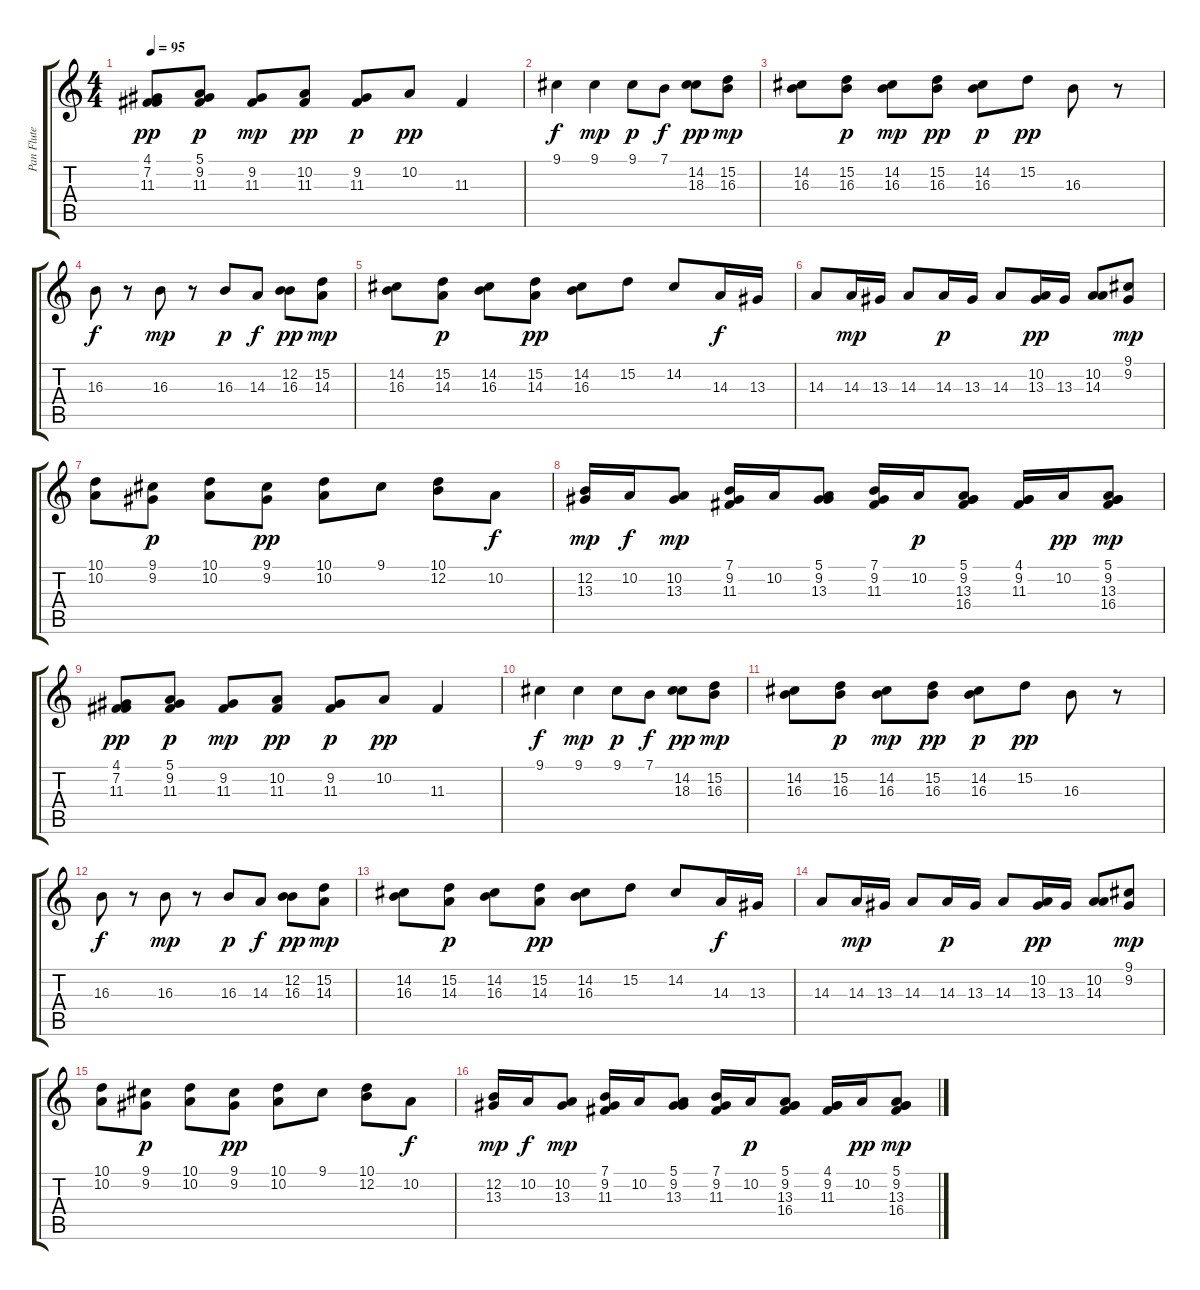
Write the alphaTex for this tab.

\track ("Pan Flute" "Pan Flute") {instrument panflute}
\staff {score tabs}
\tuning (E4 B3 G3 D3 A2 E2) {hide}
\ts (4 4)
\tempo 95
\clef g2
\ks c
(4.1 7.2 11.3).8{dy pp} (5.1 9.2 11.3).8{dy p} (9.2 11.3).8{dy mp} (10.2 11.3).8{dy pp} (9.2 11.3).8{dy p} 10.2.8{dy pp} 11.3.4 |
9.1.4{dy f} 9.1.4{dy mp} 9.1.8{dy p} 7.1.8{dy f} (14.2 18.3).8{dy pp} (15.2 16.3).8{dy mp} |
(14.2 16.3).8 (15.2 16.3).8{dy p} (14.2 16.3).8{dy mp} (15.2 16.3).8{dy pp} (14.2 16.3).8{dy p} 15.2.8{dy pp} 16.3.8 r.8 |
16.3.8{dy f} r.8 16.3.8{dy mp} r.8 16.3.8{dy p} 14.3.8{dy f} (12.2 16.3).8{dy pp} (15.2 14.3).8{dy mp} |
(14.2 16.3).8 (15.2 14.3).8{dy p} (14.2 16.3).8 (15.2 14.3).8{dy pp} (14.2 16.3).8 15.2.8 14.2.8 14.3.16{dy f} 13.3.16 |
14.3.8 14.3.16{dy mp} 13.3.16 14.3.8 14.3.16{dy p} 13.3.16 14.3.8 (10.2 13.3).16{dy pp} 13.3.16 (10.2 14.3).8 (9.1 9.2).8{dy mp} |
(10.1 10.2).8 (9.1 9.2).8{dy p} (10.1 10.2).8 (9.1 9.2).8{dy pp} (10.1 10.2).8 9.1.8 (10.1 12.2).8 10.2.8{dy f} |
(12.2 13.3).16{dy mp} 10.2.16{dy f} (10.2 13.3).8{dy mp} (7.1 9.2 11.3).16 10.2.16 (5.1 9.2 13.3).8 (7.1 9.2 11.3).16 10.2.16{dy p} (5.1 9.2 13.3 16.4).8 (4.1 9.2 11.3).16 10.2.16{dy pp} (5.1 9.2 13.3 16.4).8{dy mp} |
(4.1 7.2 11.3).8{dy pp} (5.1 9.2 11.3).8{dy p} (9.2 11.3).8{dy mp} (10.2 11.3).8{dy pp} (9.2 11.3).8{dy p} 10.2.8{dy pp} 11.3.4 |
9.1.4{dy f} 9.1.4{dy mp} 9.1.8{dy p} 7.1.8{dy f} (14.2 18.3).8{dy pp} (15.2 16.3).8{dy mp} |
(14.2 16.3).8 (15.2 16.3).8{dy p} (14.2 16.3).8{dy mp} (15.2 16.3).8{dy pp} (14.2 16.3).8{dy p} 15.2.8{dy pp} 16.3.8 r.8 |
16.3.8{dy f} r.8 16.3.8{dy mp} r.8 16.3.8{dy p} 14.3.8{dy f} (12.2 16.3).8{dy pp} (15.2 14.3).8{dy mp} |
(14.2 16.3).8 (15.2 14.3).8{dy p} (14.2 16.3).8 (15.2 14.3).8{dy pp} (14.2 16.3).8 15.2.8 14.2.8 14.3.16{dy f} 13.3.16 |
14.3.8 14.3.16{dy mp} 13.3.16 14.3.8 14.3.16{dy p} 13.3.16 14.3.8 (10.2 13.3).16{dy pp} 13.3.16 (10.2 14.3).8 (9.1 9.2).8{dy mp} |
(10.1 10.2).8 (9.1 9.2).8{dy p} (10.1 10.2).8 (9.1 9.2).8{dy pp} (10.1 10.2).8 9.1.8 (10.1 12.2).8 10.2.8{dy f} |
(12.2 13.3).16{dy mp} 10.2.16{dy f} (10.2 13.3).8{dy mp} (7.1 9.2 11.3).16 10.2.16 (5.1 9.2 13.3).8 (7.1 9.2 11.3).16 10.2.16{dy p} (5.1 9.2 13.3 16.4).8 (4.1 9.2 11.3).16 10.2.16{dy pp} (5.1 9.2 13.3 16.4).8{dy mp}
